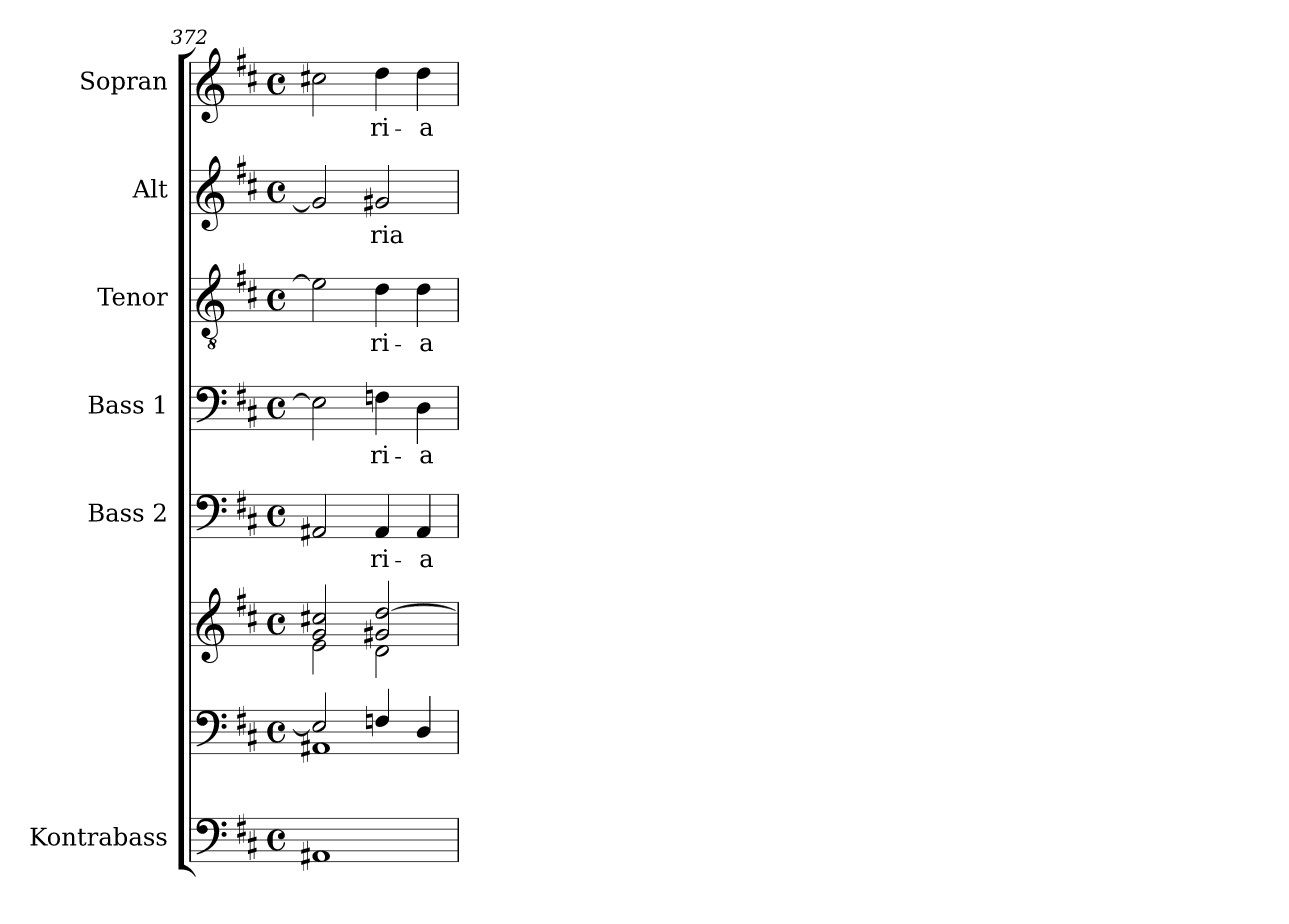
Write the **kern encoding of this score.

**kern	**kern	**kern	**kern	**text	**kern	**text	**kern	**text	**kern	**text	**kern	**text
*part7	*part6	*part6	*part5	*part5	*part4	*part4	*part3	*part3	*part2	*part2	*part1	*part1
*staff8	*staff7	*staff6	*staff5	*staff5	*staff4	*staff4	*staff3	*staff3	*staff2	*staff2	*staff1	*staff1
*I"Kontrabass	*	*	*I"Bass 2	*	*I"Bass 1	*	*I"Tenor	*	*I"Alt	*	*I"Sopran	*
*I'Kb.	*	*	*I'B. 2	*	*I'B. 1	*	*I'T.	*	*I'A.	*	*I'S.	*
*clefF4	*clefF4	*clefG2	*clefF4	*	*clefF4	*	*clefGv2	*	*clefG2	*	*clefG2	*
*ITrd7c12	*	*	*	*	*	*	*	*	*	*	*	*
*k[f#c#]	*k[f#c#]	*k[f#c#]	*k[f#c#]	*	*k[f#c#]	*	*k[f#c#]	*	*k[f#c#]	*	*k[f#c#]	*
*D:	*D:	*D:	*D:	*	*D:	*	*D:	*	*D:	*	*D:	*
*M4/4	*M4/4	*M4/4	*M4/4	*	*M4/4	*	*M4/4	*	*M4/4	*	*M4/4	*
*met(c)	*met(c)	*met(c)	*met(c)	*	*met(c)	*	*met(c)	*	*met(c)	*	*met(c)	*
=372	=372	=372	=372	=372	=372	=372	=372	=372	=372	=372	=372	=372
*	*^	*^	*	*	*	*	*	*	*	*	*	*
1AAA#X	2E/]	1AA#X	2g/ 2cc#X/	2e\	2AA#X/	.	2E\]	.	2e\]	.	2g/]	.	2cc#X\	.
!	!	!	!	!	!	!LO:LY:b	!	!LO:LY:b	!	!LO:LY:b	!	!LO:LY:b	!	!LO:LY:b
.	4Fn/	.	2g#X/ [>2dd/	2d\	4AA#/	-ri-	4Fn\	-ri-	4d\	-ri-	2g#X/	-ria	4dd\	-ri-
!	!	!	!	!	!	!LO:LY:b	!	!LO:LY:b	!	!LO:LY:b	!	!	!	!LO:LY:b
.	4D/	.	.	.	4AA#/	-a	4D\	-a	4d\	-a	.	.	4dd\	-a
*	*v	*v	*	*	*	*	*	*	*	*	*	*	*	*
*	*	*v	*v	*	*	*	*	*	*	*	*	*	*
=	=	=	=	=	=	=	=	=	=	=	=	=
*-	*-	*-	*-	*-	*-	*-	*-	*-	*-	*-	*-	*-
